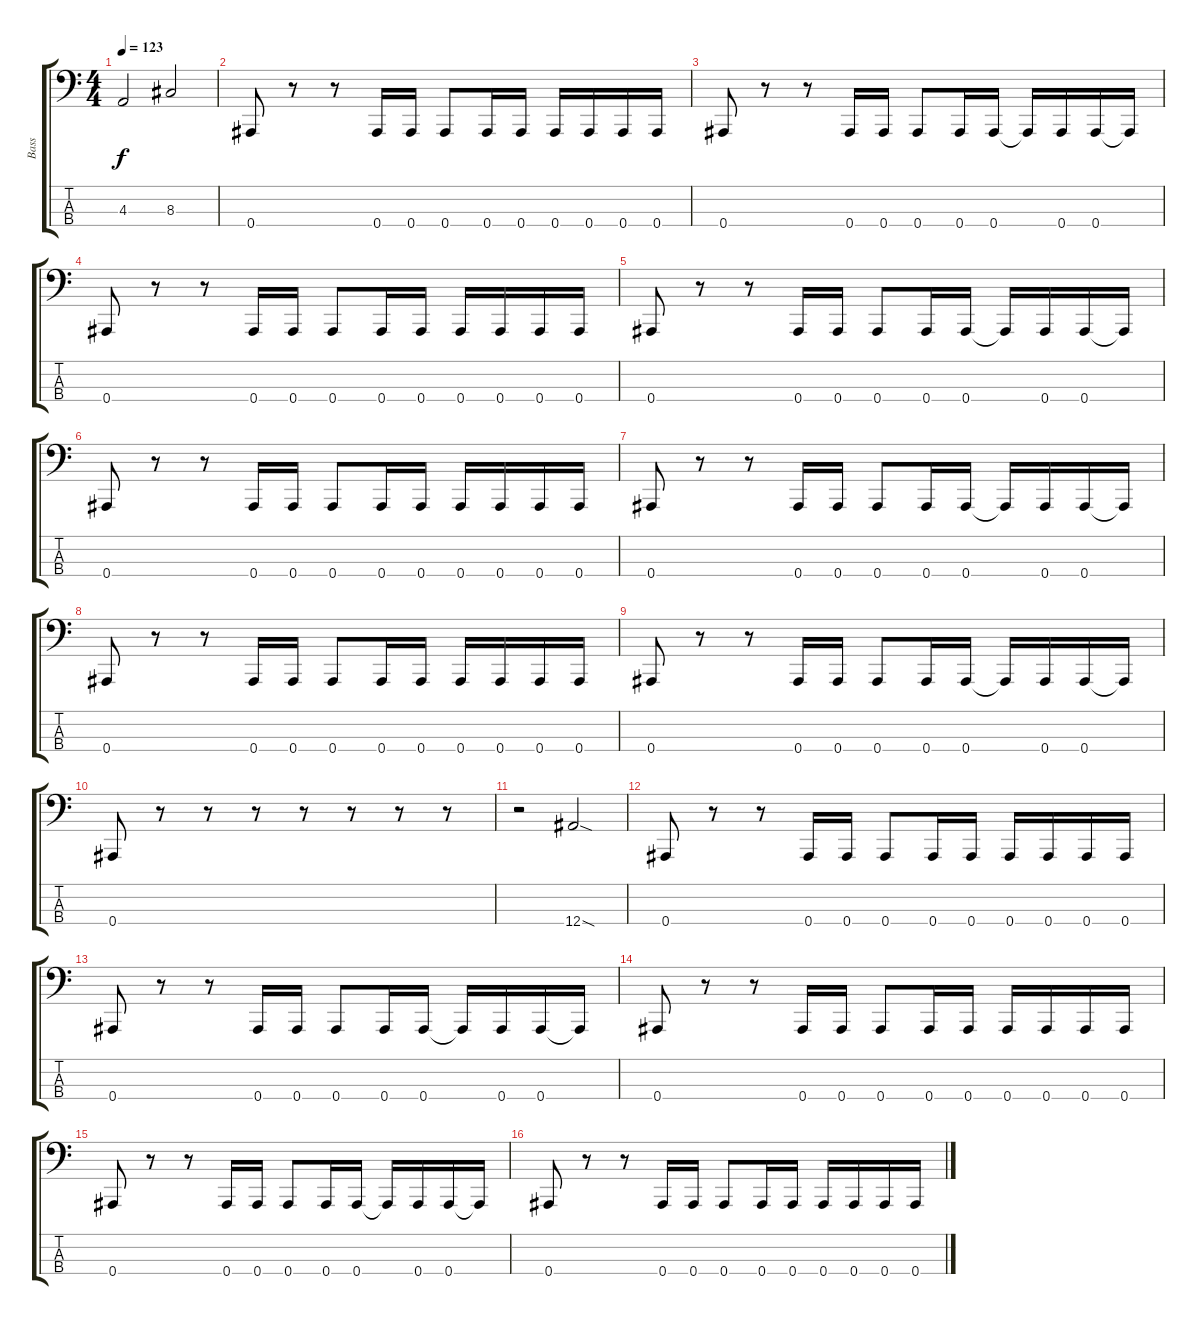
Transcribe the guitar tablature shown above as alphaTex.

\track ("Bass" "Bass") {instrument slapbass2}
\staff {score tabs}
\tuning (Eb2 Bb1 F1 Bb0) {hide}
\ts (4 4)
\tempo 123
\clef f4
\ks c
4.3.2{dy f} 8.3.2 |
0.4.8 r.8 r.8 0.4.16 0.4.16 0.4.8 0.4.16 0.4.16 0.4.16 0.4.16 0.4.16 0.4.16 |
0.4.8 r.8 r.8 0.4.16 0.4.16 0.4.8 0.4.16 0.4.16 0.4{t}.16 0.4.16 0.4.16 0.4{t}.16 |
0.4.8 r.8 r.8 0.4.16 0.4.16 0.4.8 0.4.16 0.4.16 0.4.16 0.4.16 0.4.16 0.4.16 |
0.4.8 r.8 r.8 0.4.16 0.4.16 0.4.8 0.4.16 0.4.16 0.4{t}.16 0.4.16 0.4.16 0.4{t}.16 |
0.4.8 r.8 r.8 0.4.16 0.4.16 0.4.8 0.4.16 0.4.16 0.4.16 0.4.16 0.4.16 0.4.16 |
0.4.8 r.8 r.8 0.4.16 0.4.16 0.4.8 0.4.16 0.4.16 0.4{t}.16 0.4.16 0.4.16 0.4{t}.16 |
0.4.8 r.8 r.8 0.4.16 0.4.16 0.4.8 0.4.16 0.4.16 0.4.16 0.4.16 0.4.16 0.4.16 |
0.4.8 r.8 r.8 0.4.16 0.4.16 0.4.8 0.4.16 0.4.16 0.4{t}.16 0.4.16 0.4.16 0.4{t}.16 |
0.4.8 r.8 r.8 r.8 r.8 r.8 r.8 r.8 |
r.2 12.4{sod}.2 |
0.4.8 r.8 r.8 0.4.16 0.4.16 0.4.8 0.4.16 0.4.16 0.4.16 0.4.16 0.4.16 0.4.16 |
0.4.8 r.8 r.8 0.4.16 0.4.16 0.4.8 0.4.16 0.4.16 0.4{t}.16 0.4.16 0.4.16 0.4{t}.16 |
0.4.8 r.8 r.8 0.4.16 0.4.16 0.4.8 0.4.16 0.4.16 0.4.16 0.4.16 0.4.16 0.4.16 |
0.4.8 r.8 r.8 0.4.16 0.4.16 0.4.8 0.4.16 0.4.16 0.4{t}.16 0.4.16 0.4.16 0.4{t}.16 |
0.4.8 r.8 r.8 0.4.16 0.4.16 0.4.8 0.4.16 0.4.16 0.4.16 0.4.16 0.4.16 0.4.16
